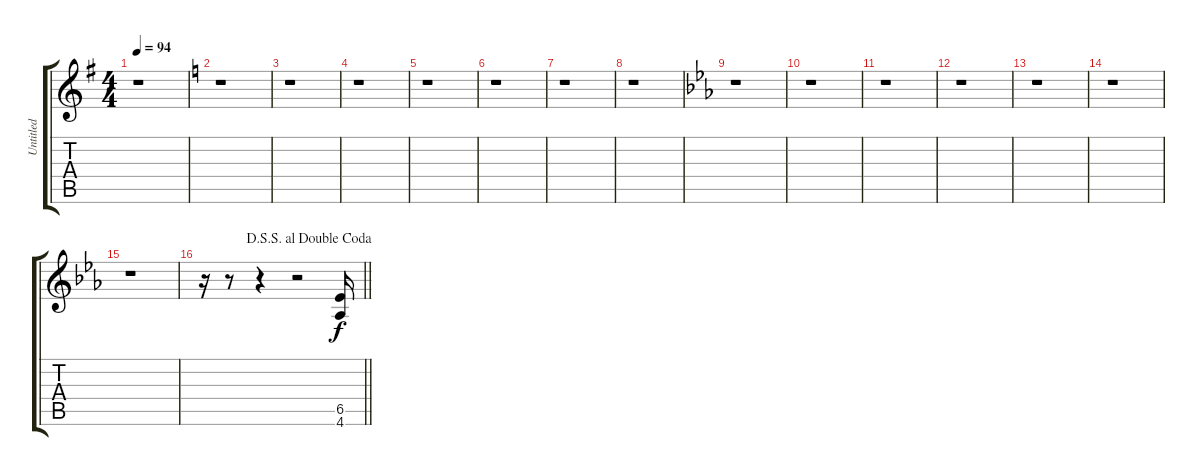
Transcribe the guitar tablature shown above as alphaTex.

\track ("Untitled" "Untitled") {instrument distortionguitar}
\staff {score tabs}
\tuning (E4 B3 G3 D3 A2 E2) {hide}
\ts (4 4)
\tempo 94
\clef g2
\ks g
r.1{dy f} |
\ks c
r.1 |
r.1 |
r.1 |
r.1 |
r.1 |
r.1 |
r.1 |
\ks eb
r.1 |
r.1 |
r.1 |
r.1 |
r.1 |
r.1 |
r.1 |
\jump dalsegnosegnoaldoublecoda
\barLineRight lightlight
r.16 r.8 r.4 r.2 (6.5 4.6).16
